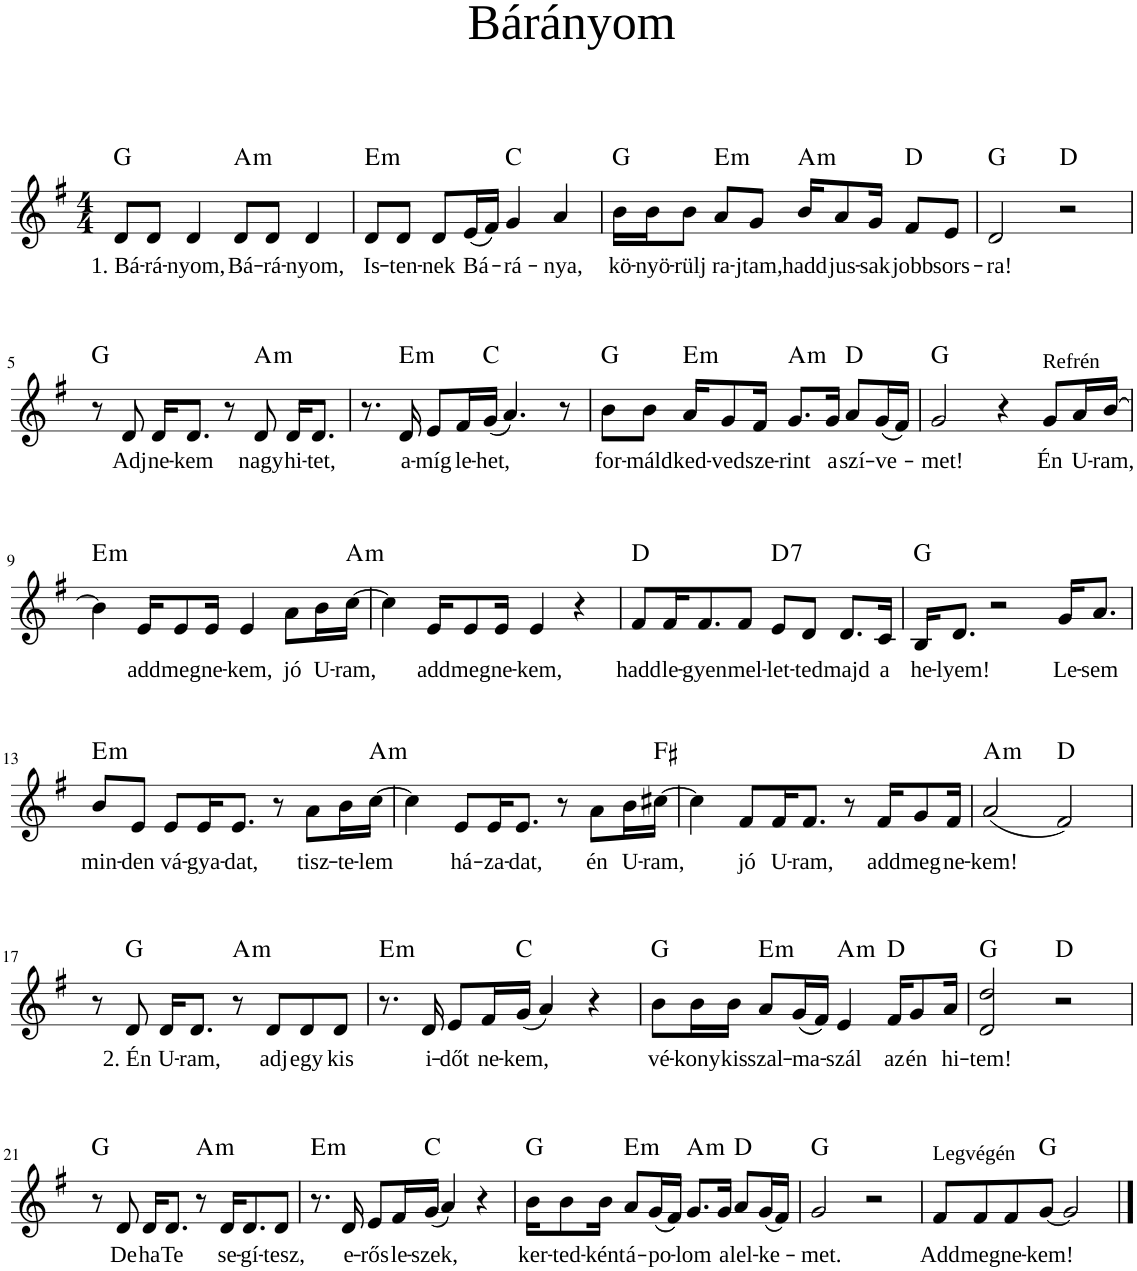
**kern	**text	**harte
*part1	*part1	*part1
*staff1	*staff1	*
*I"Voice	*	*
*clefG2	*	*
*k[f#]	*	*
*M4/4	*	*
=1	=1	=1
!	!LO:LY:b	!LO:H:kt=N.C.
8d/L	1. Bá-	N
!	!LO:LY:b	!
8d/J	-rá-	.
!	!LO:LY:b	!
4d/	-nyom,	.
!	!LO:LY:b	!LO:H:kt=m
8d/L	Bá-	A:min
!	!LO:LY:b	!
8d/J	-rá-	.
!	!LO:LY:b	!
4d/	-nyom,	.
=2	=2	=2
!	!LO:LY:b	!LO:H:kt=m
8d/L	Is-	E:min
!	!LO:LY:b	!
8d/J	-ten-	.
!	!LO:LY:b	!
8d/L	-nek	.
!	!LO:LY:b	!
(16e/L	Bá-	.
16f#/JJ)	.	.
!	!LO:LY:b	!LO:H:kt=N.C.
4g/	-rá-	N
!	!LO:LY:b	!
4a/	-nya,	.
=3	=3	=3
!	!LO:LY:b	!LO:H:kt=N.C.
16b\LL	kö-	N
!	!LO:LY:b	!
16b\J	-nyö-	.
!	!LO:LY:b	!
8b\J	-rülj	.
!	!LO:LY:b	!LO:H:kt=m
8a/L	ra-	E:min
!	!LO:LY:b	!
8g/J	-jtam,	.
!	!LO:LY:b	!LO:H:kt=m
16b/KL	hadd	A:min
!	!LO:LY:b	!
8a/	jus-	.
!	!LO:LY:b	!
16g/Jk	-sak	.
!	!LO:LY:b	!LO:H:kt=N.C.
8f#/L	jobb	N
!	!LO:LY:b	!
8e/J	sors-	.
=4	=4	=4
!	!LO:LY:b	!LO:H:kt=N.C.
2d/	-ra!	N
!	!	!LO:H:kt=N.C.
2r	.	N
!!LO:LB:g=z
=5	=5	=5
!	!	!LO:H:kt=N.C.
8r	.	N
!	!LO:LY:b	!
8d/	Adj	.
!	!LO:LY:b	!
16d/KL	ne-	.
!	!LO:LY:b	!
8.d/J	-kem	.
8r	.	.
!	!LO:LY:b	!LO:H:kt=m
8d/	nagy	A:min
!	!LO:LY:b	!
16d/KL	hi-	.
!	!LO:LY:b	!
8.d/J	-tet,	.
=6	=6	=6
8.r	.	.
!	!LO:LY:b	!LO:H:kt=m
16d/	a-	E:min
!	!LO:LY:b	!
8e/L	-míg	.
!	!LO:LY:b	!
16f#/L	le-	.
!	!LO:LY:b	!LO:H:kt=N.C.
(16g/JJ	-het,	N
4.a/)	.	.
8r	.	.
=7	=7	=7
!	!LO:LY:b	!LO:H:kt=N.C.
8b\L	for-	N
!	!LO:LY:b	!
8b\J	-máld	.
!	!LO:LY:b	!LO:H:kt=m
16a/KL	ked-	E:min
!	!LO:LY:b	!
8g/	-ved	.
!	!LO:LY:b	!
16f#/Jk	sze-	.
!	!LO:LY:b	!LO:H:kt=m
8.g/L	-rint	A:min
!	!LO:LY:b	!
16g/Jk	a	.
!	!LO:LY:b	!LO:H:kt=N.C.
8a/L	szí-	N
!	!LO:LY:b	!
(16g/L	-ve-	.
16f#/JJ)	.	.
=8	=8	=8
!	!LO:LY:b	!LO:H:kt=N.C.
2g/	-met!	N
4r	.	.
!LO:TX:a:t=Refrén	!	!
!	!LO:LY:b	!
8g/L	Én	.
!	!LO:LY:b	!
16a/L	U-	.
!	!LO:LY:b	!
[16b/JJ	-ram,	.
!!LO:LB:g=z
=9	=9	=9
!	!	!LO:H:kt=m
4b\]	.	E:min
!	!LO:LY:b	!
16e/KL	add	.
!	!LO:LY:b	!
8e/	meg	.
!	!LO:LY:b	!
16e/Jk	ne-	.
!	!LO:LY:b	!
4e/	-kem,	.
!	!LO:LY:b	!
8a\L	jó	.
!	!LO:LY:b	!
16b\L	U-	.
!	!LO:LY:b	!LO:H:kt=m
[16cc\JJ	-ram,	A:min
=10	=10	=10
4cc\]	.	.
!	!LO:LY:b	!
16e/KL	add	.
!	!LO:LY:b	!
8e/	meg	.
!	!LO:LY:b	!
16e/Jk	ne-	.
!	!LO:LY:b	!
4e/	-kem,	.
4r	.	.
=11	=11	=11
!	!LO:LY:b	!LO:H:kt=N.C.
8f#/L	hadd	N
!	!LO:LY:b	!
16f#/K	le-	.
!	!LO:LY:b	!
8.f#/	-gyen	.
!	!LO:LY:b	!
8f#/J	mel-	.
!	!LO:LY:b	!LO:H:kt=7
8e/L	-let-	D:7
!	!LO:LY:b	!
8d/J	-ted	.
!	!LO:LY:b	!
8.d/L	majd	.
!	!LO:LY:b	!
16c/Jk	a	.
=12	=12	=12
!	!LO:LY:b	!LO:H:kt=N.C.
16B/KL	he-	N
!	!LO:LY:b	!
8.d/J	-lyem!	.
2r	.	.
!	!LO:LY:b	!
16g/KL	Le-	.
!	!LO:LY:b	!
8.a/J	-sem	.
!!LO:LB:g=z
=13	=13	=13
!	!LO:LY:b	!LO:H:kt=m
8b/L	min-	E:min
!	!LO:LY:b	!
8e/J	-den	.
!	!LO:LY:b	!
8e/L	vá-	.
!	!LO:LY:b	!
16e/K	-gya-	.
!	!LO:LY:b	!
8.e/J	-dat,	.
8r	.	.
!	!LO:LY:b	!
8a\L	tisz-	.
!	!LO:LY:b	!
16b\L	-te-	.
!	!LO:LY:b	!LO:H:kt=m
[16cc\JJ	-lem	A:min
=14	=14	=14
4cc\]	.	.
!	!LO:LY:b	!
8e/L	há-	.
!	!LO:LY:b	!
16e/K	-za-	.
!	!LO:LY:b	!
8.e/J	-dat,	.
8r	.	.
!	!LO:LY:b	!
8a\L	én	.
!	!LO:LY:b	!
16b\L	U-	.
!	!LO:LY:b	!LO:H:kt=N.C.
[16cc#X\JJ	-ram,	N
=15	=15	=15
4cc#\]	.	.
!	!LO:LY:b	!
8f#/L	jó	.
!	!LO:LY:b	!
16f#/K	U-	.
!	!LO:LY:b	!
8.f#/J	-ram,	.
8r	.	.
!	!LO:LY:b	!
16f#/KL	add	.
!	!LO:LY:b	!
8g/	meg	.
!	!LO:LY:b	!
16f#/Jk	ne-	.
=16	=16	=16
!	!LO:LY:b	!LO:H:kt=m
(2a/	-kem!	A:min
!	!	!LO:H:kt=N.C.
2f#/)	.	N
!!LO:LB:g=z
=17	=17	=17
8r	.	.
!	!LO:LY:b	!LO:H:kt=N.C.
8d/	2. Én	N
!	!LO:LY:b	!
16d/KL	U-	.
!	!LO:LY:b	!
8.d/J	-ram,	.
!	!	!LO:H:kt=m
8r	.	A:min
!	!LO:LY:b	!
8d/L	adj	.
!	!LO:LY:b	!
8d/	egy	.
!	!LO:LY:b	!
8d/J	kis	.
=18	=18	=18
!	!	!LO:H:kt=m
8.r	.	E:min
!	!LO:LY:b	!
16d/	i-	.
!	!LO:LY:b	!
8e/L	-dőt	.
!	!LO:LY:b	!
16f#/L	ne-	.
!	!LO:LY:b	!LO:H:kt=N.C.
(16g/JJ	-kem,	N
4a/)	.	.
4r	.	.
=19	=19	=19
!	!LO:LY:b	!LO:H:kt=N.C.
8b\L	vé-	N
!	!LO:LY:b	!
16b\L	-kony	.
!	!LO:LY:b	!
16b\JJ	kis	.
!	!LO:LY:b	!LO:H:kt=m
8a/L	szal-	E:min
!	!LO:LY:b	!
(16g/L	-ma-	.
16f#/JJ)	.	.
!	!LO:LY:b	!LO:H:kt=m
4e/	-szál	A:min
!	!LO:LY:b	!LO:H:kt=N.C.
16f#/KL	az	N
!	!LO:LY:b	!
8g/	én	.
!	!LO:LY:b	!
16a/Jk	hi-	.
=20	=20	=20
!	!LO:LY:b	!LO:H:kt=N.C.
2d/ 2dd/	-tem!	N
!	!	!LO:H:kt=N.C.
2r	.	N
!!LO:LB:g=z
=21	=21	=21
!	!	!LO:H:kt=N.C.
8r	.	N
!	!LO:LY:b	!
8d/	De	.
!	!LO:LY:b	!
16d/KL	ha	.
!	!LO:LY:b	!
8.d/J	Te	.
!	!	!LO:H:kt=m
8r	.	A:min
!	!LO:LY:b	!
16d/KL	se-	.
!	!LO:LY:b	!
8.d/	-gí-	.
!	!LO:LY:b	!
8d/J	-tesz,	.
=22	=22	=22
!	!	!LO:H:kt=m
8.r	.	E:min
!	!LO:LY:b	!
16d/	e-	.
!	!LO:LY:b	!
8e/L	-rős	.
!	!LO:LY:b	!
16f#/L	le-	.
!	!LO:LY:b	!LO:H:kt=N.C.
(16g/JJ	-szek,	N
4a/)	.	.
4r	.	.
=23	=23	=23
!	!LO:LY:b	!LO:H:kt=N.C.
16b\KL	ker-	N
!	!LO:LY:b	!
8b\	-ted-	.
!	!LO:LY:b	!
16b\Jk	-ként	.
!	!LO:LY:b	!LO:H:kt=m
8a/L	á-	E:min
!	!LO:LY:b	!
(16g/L	-po-	.
16f#/JJ)	.	.
!	!LO:LY:b	!LO:H:kt=m
8.g/L	-lom	A:min
!	!LO:LY:b	!
16g/Jk	a	.
!	!LO:LY:b	!LO:H:kt=N.C.
8a/L	lel-	N
!	!LO:LY:b	!
(16g/L	-ke-	.
16f#/JJ)	.	.
=24	=24	=24
!	!LO:LY:b	!LO:H:kt=N.C.
2g/	-met.	N
2r	.	.
=25	=25	=25
!LO:TX:a:t=Legvégén	!	!
!	!LO:LY:b	!
8f#/L	Add	.
!	!LO:LY:b	!
8f#/	meg	.
!	!LO:LY:b	!
8f#/	ne-	.
!	!LO:LY:b	!LO:H:kt=N.C.
[8g/J	-kem!	N
2g/]	.	.
==	==	==
*-	*-	*-
